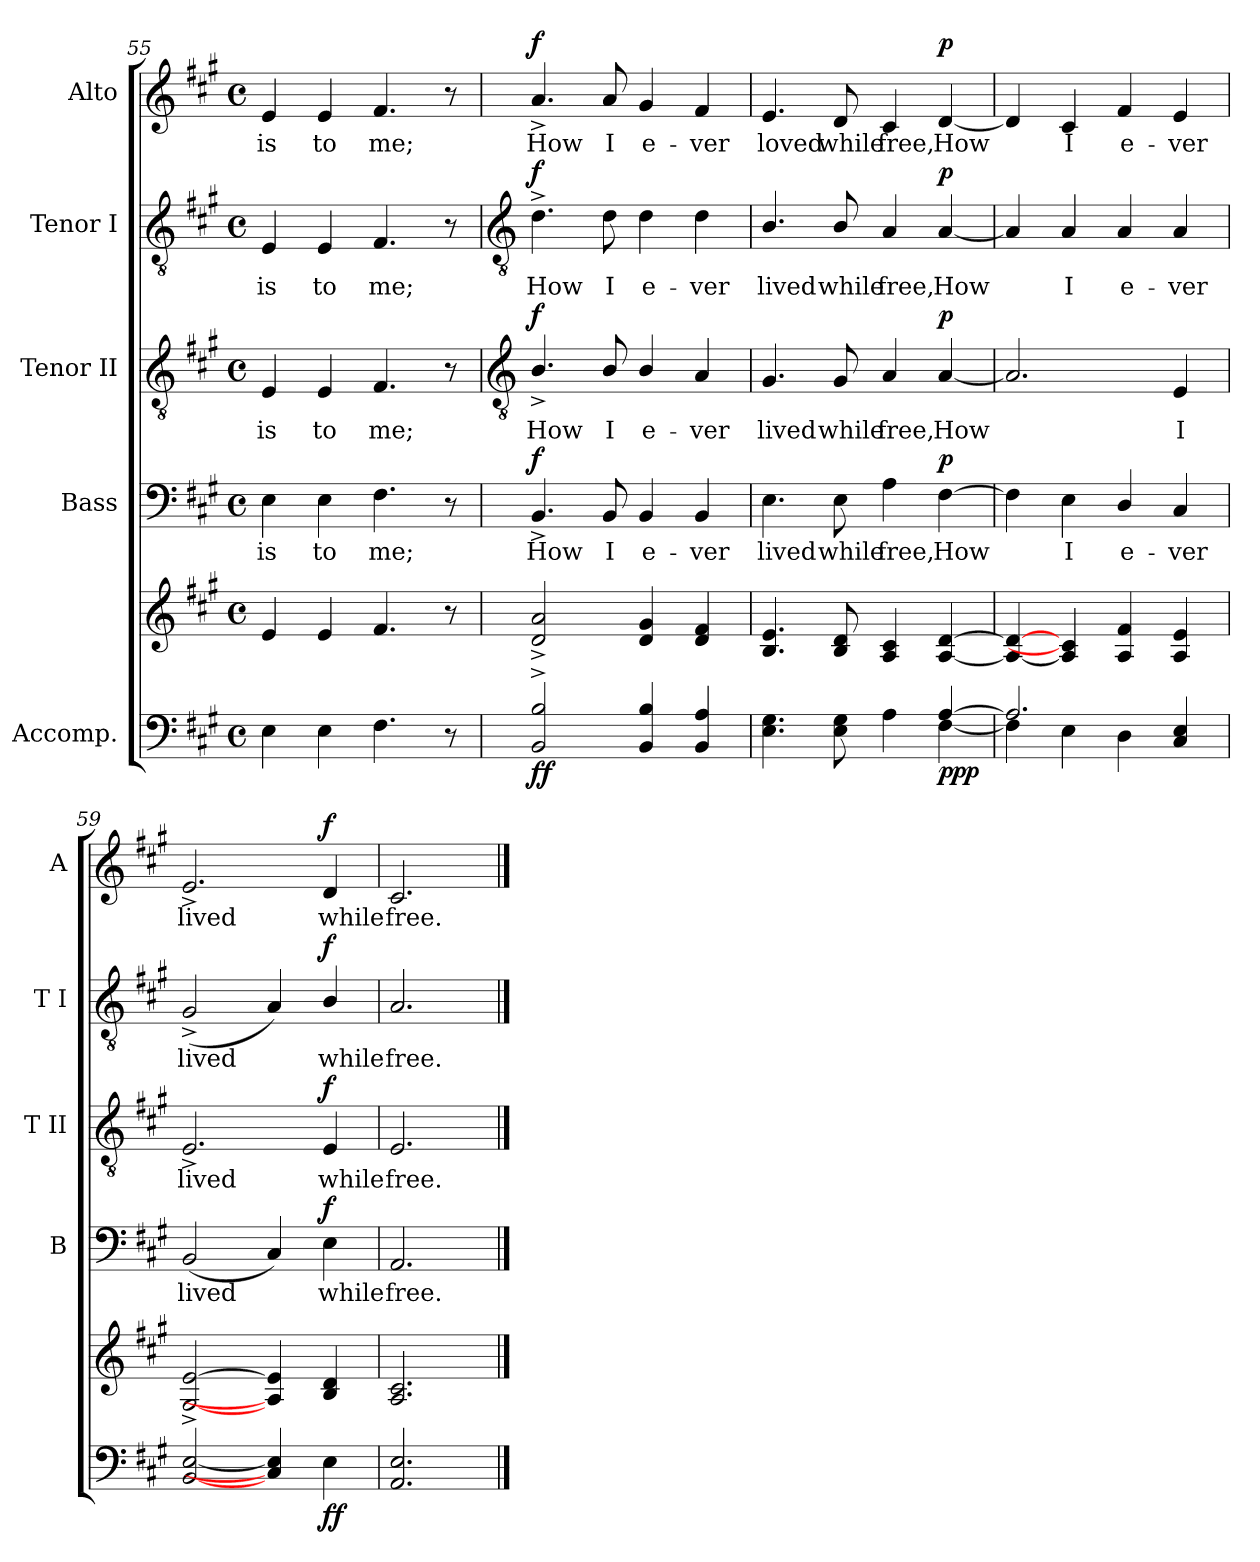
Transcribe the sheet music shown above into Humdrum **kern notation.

**kern	**kern	**dynam	**kern	**text	**dynam	**kern	**text	**dynam	**kern	**text	**dynam	**kern	**text	**dynam
*part5	*part5	*part5	*part4	*part4	*part4	*part3	*part3	*part3	*part2	*part2	*part2	*part1	*part1	*part1
*staff6	*staff5	*staff5/6	*staff4	*staff4	*staff4	*staff3	*staff3	*staff3	*staff2	*staff2	*staff2	*staff1	*staff1	*staff1
*I"Accomp.	*	*	*I"Bass	*	*	*I"Tenor II	*	*	*I"Tenor I	*	*	*I"Alto	*	*
*	*	*	*I'B	*	*	*I'T II	*	*	*I'T I	*	*	*I'A	*	*
*clefF4	*clefG2	*	*clefF4	*	*	*clefGv2	*	*	*clefGv2	*	*	*clefG2	*	*
*k[f#c#g#]	*k[f#c#g#]	*	*k[f#c#g#]	*	*	*k[f#c#g#]	*	*	*k[f#c#g#]	*	*	*k[f#c#g#]	*	*
*A:	*A:	*	*A:	*	*	*A:	*	*	*A:	*	*	*A:	*	*
*M4/4	*M4/4	*	*M4/4	*	*	*M4/4	*	*	*M4/4	*	*	*M4/4	*	*
*met(c)	*met(c)	*	*met(c)	*	*	*met(c)	*	*	*met(c)	*	*	*met(c)	*	*
=55	=55	=55	=55	=55	=55	=55	=55	=55	=55	=55	=55	=55	=55	=55
!	!	!	!	!LO:LY:b	!	!	!LO:LY:b	!	!	!LO:LY:b	!	!	!LO:LY:b	!
4E	4e	.	4E	is	.	4E	is	.	4E	is	.	4e	is	.
!	!	!	!	!LO:LY:b	!	!	!LO:LY:b	!	!	!LO:LY:b	!	!	!LO:LY:b	!
4E	4e	.	4E	to	.	4E	to	.	4E	to	.	4e	to	.
!	!	!	!	!LO:LY:b	!	!	!LO:LY:b	!	!	!LO:LY:b	!	!	!LO:LY:b	!
4.F#	4.f#	.	4.F#	me;	.	4.F#	me;	.	4.F#	me;	.	4.f#	me;	.
8r	8r	.	8r	.	.	8r	.	.	8r	.	.	8r	.	.
!!LO:LB:g=z
=56	=56	=56	=56	=56	=56	=56	=56	=56	=56	=56	=56	=56	=56	=56
*	*	*	*	*	*	*clefGv2	*	*	*clefGv2	*	*	*	*	*
*^	*	*	*	*	*	*	*	*	*	*	*	*	*	*
!	!	!	!LO:DY:b=2	!	!LO:LY:b	!	!	!LO:LY:b	!	!	!LO:LY:b	!	!	!LO:LY:b	!
!	!	!	!LO:DY:n=1:b	!	!	!LO:DY:b	!	!	!LO:DY:b	!	!	!LO:DY:b	!	!	!LO:DY:b
2BB^ 2B^	1ryy	2d^ 2a^	f f	4.BB^	How	f	4.B^/	How	f	4.d^	How	f	4.a^	How	f
!	!	!	!	!	!LO:LY:b	!	!	!LO:LY:b	!	!	!LO:LY:b	!	!	!LO:LY:b	!
.	.	.	.	8BB	I	.	8B/	I	.	8d	I	.	8a	I	.
!	!	!	!	!	!LO:LY:b	!	!	!LO:LY:b	!	!	!LO:LY:b	!	!	!LO:LY:b	!
4BB 4B	.	4d 4g#	.	4BB	e-	.	4B/	e-	.	4d	e-	.	4g#	e-	.
!	!	!	!	!	!LO:LY:b	!	!	!LO:LY:b	!	!	!LO:LY:b	!	!	!LO:LY:b	!
4BB 4A	.	4d 4f#	.	4BB	-ver	.	4A/	-ver	.	4d	-ver	.	4f#	-ver	.
=57	=57	=57	=57	=57	=57	=57	=57	=57	=57	=57	=57	=57	=57	=57	=57
!	!	!	!	!	!LO:LY:b	!	!	!LO:LY:b	!	!	!LO:LY:b	!	!	!LO:LY:b	!
2.ryy	4.E\ 4.G#\	4.B 4.e	.	4.E	lived	.	4.G#	lived	.	4.B/	lived	.	4.e	loved	.
!	!	!	!	!	!LO:LY:b	!	!	!LO:LY:b	!	!	!LO:LY:b	!	!	!LO:LY:b	!
.	8E\ 8G#\	8B/ 8d/	.	8E	while	.	8G#	while	.	8B/	while	.	8d/	while	.
!	!	!	!	!	!LO:LY:b	!	!	!LO:LY:b	!	!	!LO:LY:b	!	!	!LO:LY:b	!
.	4A\	4A 4c#	.	4A	free,	.	4A	free,	.	4A	free,	.	4c#	free,	.
!	!	!	!LO:DY:b=2	!	!LO:LY:b	!	!	!LO:LY:b	!	!	!LO:LY:b	!	!	!LO:LY:b	!
!	!	!	!LO:DY:n=1:b=2	!	!	!	!	!	!	!	!	!	!	!	!
!	!	!	!LO:DY:n=2:b	!	!	!LO:DY:b	!	!	!LO:DY:b	!	!	!LO:DY:b	!	!	!LO:DY:b
[4A/	[4F#\	[4A/ [4d/	p p p	[4F#\	How	p	[4A	How	p	[4A	How	p	[4d/	How	p
=58	=58	=58	=58	=58	=58	=58	=58	=58	=58	=58	=58	=58	=58	=58	=58
2.A/]	4F#\]	4A/_ 4d/_	.	4F#\]	.	.	2.A]	.	.	4A]	.	.	4d/]	.	.
!	!	!	!	!	!LO:LY:b	!	!	!	!	!	!LO:LY:b	!	!	!LO:LY:b	!
.	4E\	4A] 4c#]	.	4E	I	.	.	.	.	4A	I	.	4c#	I	.
!	!	!	!	!	!LO:LY:b	!	!	!	!	!	!LO:LY:b	!	!	!LO:LY:b	!
.	4D\	4A 4f#	.	4D/	e-	.	.	.	.	4A	e-	.	4f#	e-	.
!	!	!	!	!	!LO:LY:b	!	!	!LO:LY:b	!	!	!LO:LY:b	!	!	!LO:LY:b	!
4ryy	4C#/ 4E/	4A 4e	.	4C#	-ver	.	4E	I	.	4A	-ver	.	4e	-ver	.
=59	=59	=59	=59	=59	=59	=59	=59	=59	=59	=59	=59	=59	=59	=59	=59
!	!	!	!	!	!LO:LY:b	!	!	!LO:LY:b	!	!	!LO:LY:b	!	!	!LO:LY:b	!
1ryy	[2BB/ [2E/	[2G#^ [2e^	.	(<2BB	lived	.	2.E^	lived	.	(<2G#^	lived	.	2.e^	lived	.
.	4C#/] 4E/]	4A] 4e]	.	4C#)	.	.	.	.	.	4A)	.	.	.	.	.
!	!	!	!LO:DY:b=2	!	!LO:LY:b	!	!	!LO:LY:b	!	!	!LO:LY:b	!	!	!LO:LY:b	!
!	!	!	!LO:DY:n=1:b	!	!	!LO:DY:b	!	!	!LO:DY:b	!	!	!LO:DY:b	!	!	!LO:DY:b
.	4E\	4B/ 4d/	f f	4E	while	f	4E	while	f	4B/	while	f	4d/	while	f
=60	=60	=60	=60	=60	=60	=60	=60	=60	=60	=60	=60	=60	=60	=60	=60
!	!	!	!	!	!LO:LY:b	!	!	!LO:LY:b	!	!	!LO:LY:b	!	!	!LO:LY:b	!
2.ryy	2.AA/ 2.E/	2.A 2.c#	.	2.AA	free.	.	2.E	free.	.	2.A	free.	.	2.c#	free.	.
*v	*v	*	*	*	*	*	*	*	*	*	*	*	*	*	*
==	==	==	==	==	==	==	==	==	==	==	==	==	==	==
*-	*-	*-	*-	*-	*-	*-	*-	*-	*-	*-	*-	*-	*-	*-
